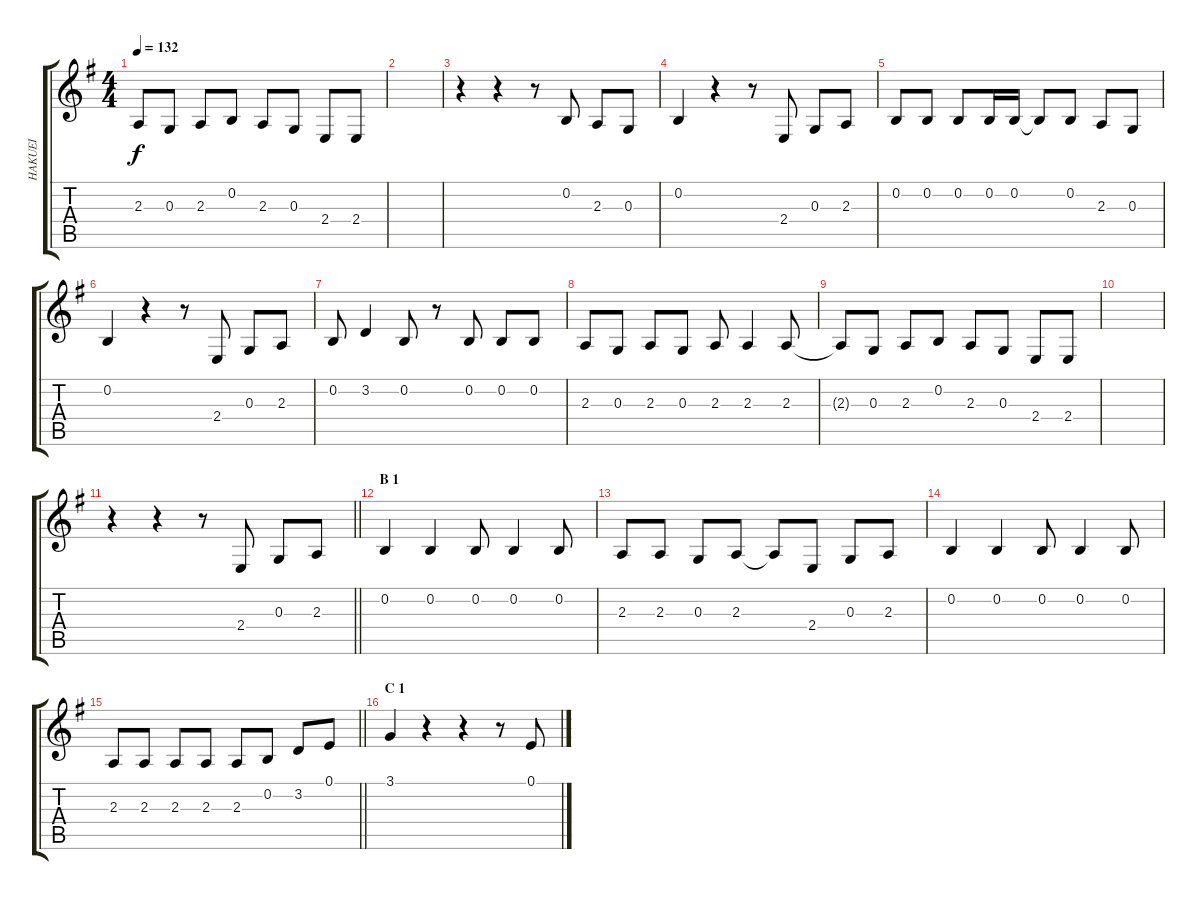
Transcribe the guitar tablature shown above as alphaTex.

\track ("HAKUEI" "HAKUEI") {instrument oboe}
\staff {score tabs}
\tuning (E4 B3 G3 D3 A2 E2) {hide}
\ts (4 4)
\tempo 132
\clef g2
\ks g
2.3{t}.8{dy f} 0.3.8 2.3.8 0.2.8 2.3.8 0.3.8 2.4.8 2.4.8 |
|
r.4 r.4 r.8 0.2.8 2.3.8 0.3.8 |
0.2.4 r.4 r.8 2.4.8 0.3.8 2.3.8 |
0.2.8 0.2.8 0.2.8 0.2.16 0.2.16 0.2{t}.8 0.2.8 2.3.8 0.3.8 |
0.2.4 r.4 r.8 2.4.8 0.3.8 2.3.8 |
0.2.8 3.2.4 0.2.8 r.8 0.2.8 0.2.8 0.2.8 |
2.3.8 0.3.8 2.3.8 0.3.8 2.3.8 2.3.4 2.3.8 |
2.3{t}.8 0.3.8 2.3.8 0.2.8 2.3.8 0.3.8 2.4.8 2.4.8 |
|
\barLineRight lightlight
r.4 r.4 r.8 2.4.8 0.3.8 2.3.8 |
\section ("" "B 1")
0.2.4 0.2.4 0.2.8 0.2.4 0.2.8 |
2.3.8 2.3.8 0.3.8 2.3.8 2.3{t}.8 2.4.8 0.3.8 2.3.8 |
0.2.4 0.2.4 0.2.8 0.2.4 0.2.8 |
\barLineRight lightlight
2.3.8 2.3.8 2.3.8 2.3.8 2.3.8 0.2.8 3.2.8 0.1.8 |
\section ("" "C 1")
3.1.4 r.4 r.4 r.8 0.1.8
